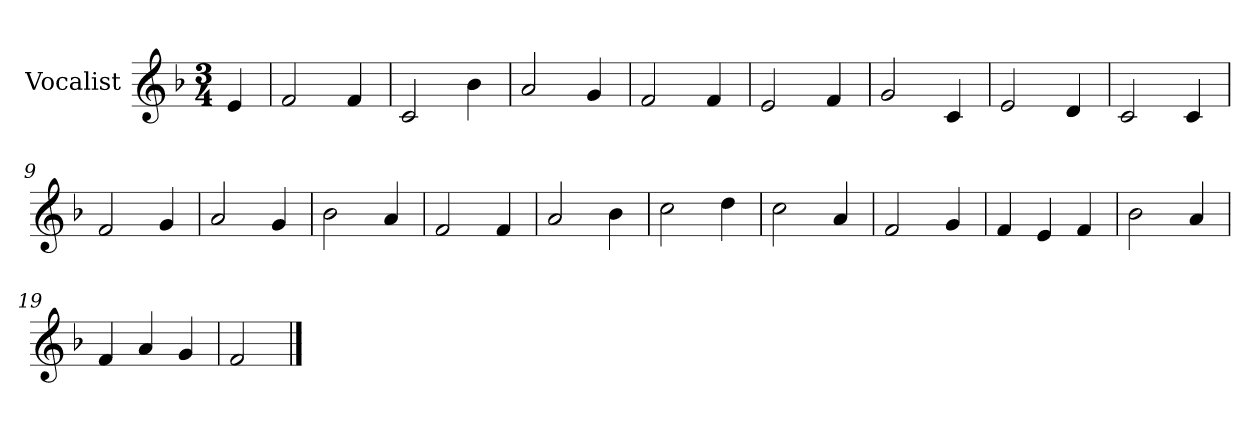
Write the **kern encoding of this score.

**kern
*part1
*staff1
*I"Vocalist
*k[b-]
*F:
*M3/4
=
4e
=1
2f
4f
=2
2c
4b-
=3
2a
4g
=4
2f
4f
=5
2e
4f
=6
2g
4c
=7
2e
4d
=8
2c
4c
=9
2f
4g
=10
2a
4g
=11
2b-
4a
=12
2f
4f
=13
2a
4b-
=14
2cc
4dd
=15
2cc
4a
=16
2f
4g
=17
4f
4e
4f
=18
2b-
4a
=19
4f
4a
4g
=20
2f
==
*-
